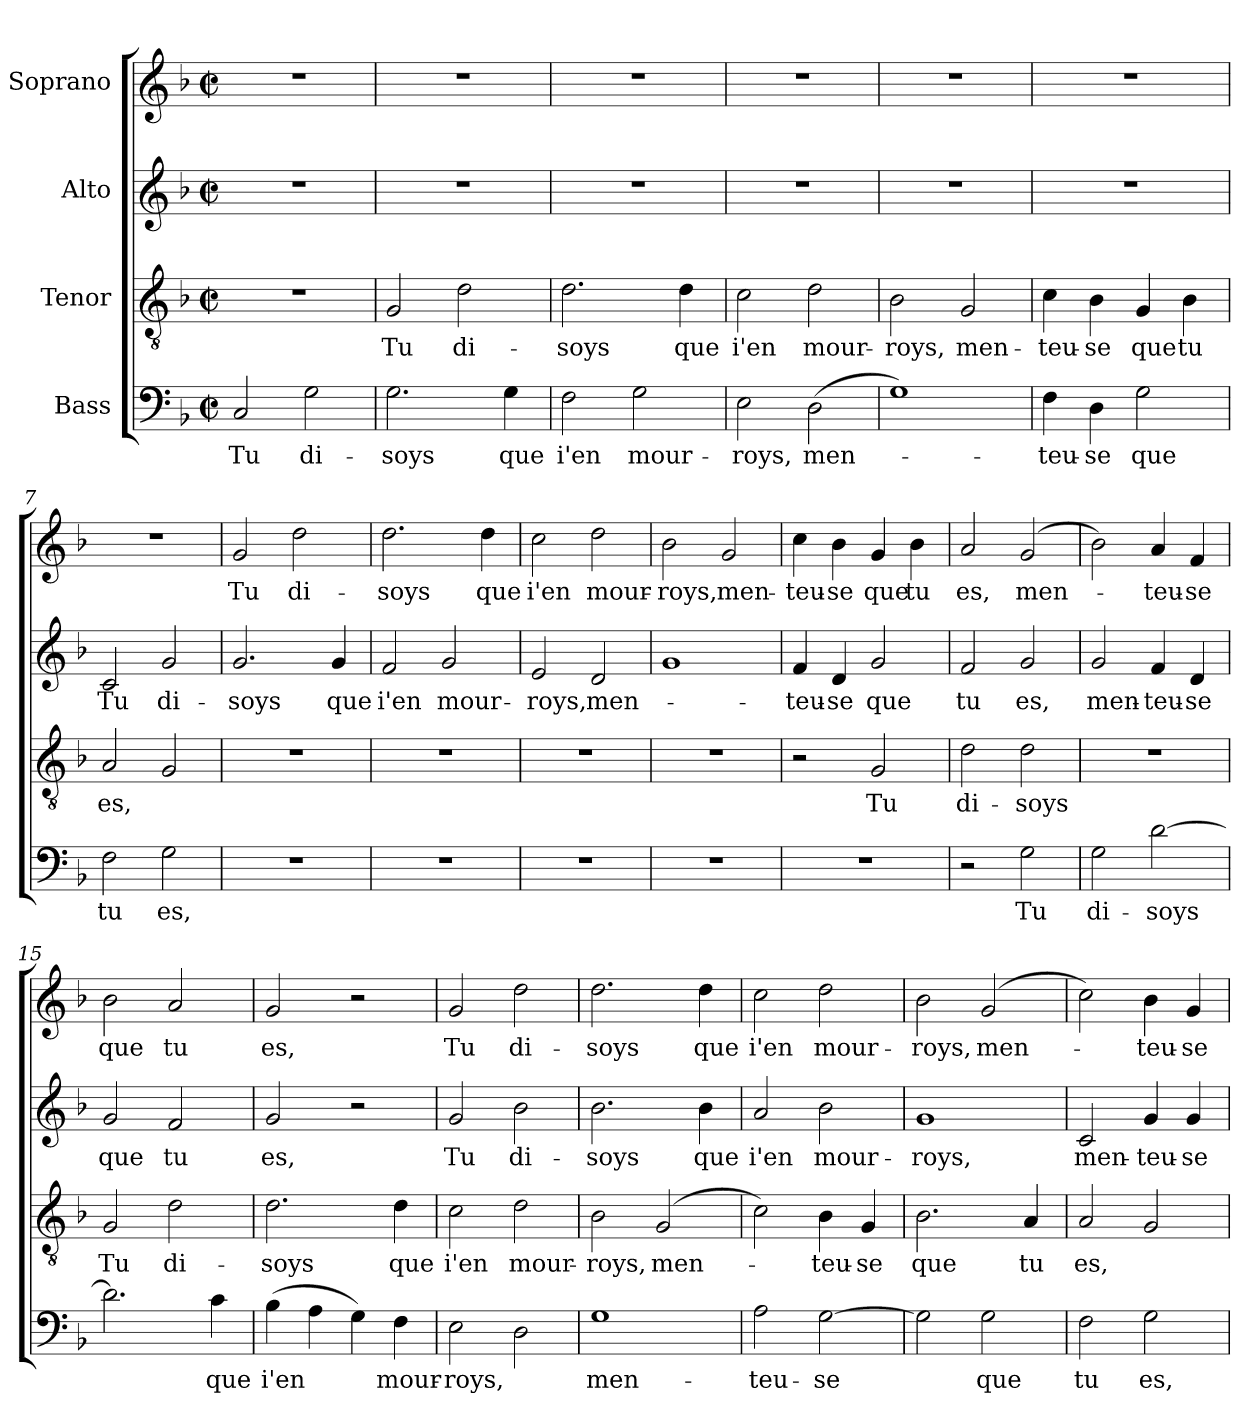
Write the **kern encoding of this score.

**kern	**text	**kern	**text	**kern	**text	**kern	**text
*part4	*part4	*part3	*part3	*part2	*part2	*part1	*part1
*staff4	*staff4	*staff3	*staff3	*staff2	*staff2	*staff1	*staff1
*I"Bass	*	*I"Tenor	*	*I"Alto	*	*I"Soprano	*
*clefF4	*	*clefGv2	*	*clefG2	*	*clefG2	*
*k[b-]	*	*k[b-]	*	*k[b-]	*	*k[b-]	*
*F:	*	*F:	*	*F:	*	*F:	*
*M2/2	*	*M2/2	*	*M2/2	*	*M2/2	*
*met(c|)	*	*met(c|)	*	*met(c|)	*	*met(c|)	*
=1	=1	=1	=1	=1	=1	=1	=1
2C/	Tu	1r	.	1r	.	1r	.
2G\	di-	.	.	.	.	.	.
=2	=2	=2	=2	=2	=2	=2	=2
2.G\	-soys	2G/	Tu	1r	.	1r	.
.	.	2d\	di-	.	.	.	.
4G\	que	.	.	.	.	.	.
=3	=3	=3	=3	=3	=3	=3	=3
2F\	i'en	2.d\	-soys	1r	.	1r	.
2G\	mour-	.	.	.	.	.	.
.	.	4d\	que	.	.	.	.
=4	=4	=4	=4	=4	=4	=4	=4
2E\	-roys,	2c\	i'en	1r	.	1r	.
(2D\	men-	2d\	mour-	.	.	.	.
=5	=5	=5	=5	=5	=5	=5	=5
1G)	.	2B-\	-roys,	1r	.	1r	.
.	.	2G/	men-	.	.	.	.
=6	=6	=6	=6	=6	=6	=6	=6
4F\	-teu-	4c\	-teu-	1r	.	1r	.
4D\	-se	4B-\	-se	.	.	.	.
2G\	que	4G/	que	.	.	.	.
.	.	4B-\	tu	.	.	.	.
=7	=7	=7	=7	=7	=7	=7	=7
2F\	tu	2A/	es,	2c/	Tu	1r	.
2G\	es,	2G/	.	2g/	di-	.	.
!!LO:LB:g=z
=8	=8	=8	=8	=8	=8	=8	=8
1r	.	1r	.	2.g/	-soys	2g/	Tu
.	.	.	.	.	.	2dd\	di-
.	.	.	.	4g/	que	.	.
=9	=9	=9	=9	=9	=9	=9	=9
1r	.	1r	.	2f/	i'en	2.dd\	-soys
.	.	.	.	2g/	mour-	.	.
.	.	.	.	.	.	4dd\	que
=10	=10	=10	=10	=10	=10	=10	=10
1r	.	1r	.	2e/	-roys,	2cc\	i'en
.	.	.	.	2d/	men-	2dd\	mour-
=11	=11	=11	=11	=11	=11	=11	=11
1r	.	1r	.	1g	.	2b-\	-roys,
.	.	.	.	.	.	2g/	men-
=12	=12	=12	=12	=12	=12	=12	=12
1r	.	2r	.	4f/	-teu-	4cc\	-teu-
.	.	.	.	4d/	-se	4b-\	-se
.	.	2G/	Tu	2g/	que	4g/	que
.	.	.	.	.	.	4b-\	tu
=13	=13	=13	=13	=13	=13	=13	=13
2r	.	2d\	di-	2f/	tu	2a/	es,
2G\	Tu	2d\	-soys	2g/	es,	(2g/	men-
=14	=14	=14	=14	=14	=14	=14	=14
2G\	di-	1r	.	2g/	men-	2b-\)	.
[2d\	-soys	.	.	4f/	-teu-	4a/	-teu-
.	.	.	.	4d/	-se	4f/	-se
!!LO:PB:g=z
=15	=15	=15	=15	=15	=15	=15	=15
2.d\]	.	2G/	Tu	2g/	que	2b-\	que
.	.	2d\	di-	2f/	tu	2a/	tu
4c\	que	.	.	.	.	.	.
=16	=16	=16	=16	=16	=16	=16	=16
(4B-\	i'en	2.d\	-soys	2g/	es,	2g/	es,
4A\	.	.	.	.	.	.	.
4G\)	.	.	.	2r	.	2r	.
4F\	mour-	4d\	que	.	.	.	.
=17	=17	=17	=17	=17	=17	=17	=17
2E\	-roys,	2c\	i'en	2g/	Tu	2g/	Tu
2D\	.	2d\	mour-	2b-\	di-	2dd\	di-
=18	=18	=18	=18	=18	=18	=18	=18
1G	men-	2B-\	-roys,	2.b-\	-soys	2.dd\	-soys
.	.	(2G/	men-	.	.	.	.
.	.	.	.	4b-\	que	4dd\	que
=19	=19	=19	=19	=19	=19	=19	=19
2A\	-teu-	2c\)	.	2a/	i'en	2cc\	i'en
[2G\	-se	4B-\	-teu-	2b-\	mour-	2dd\	mour-
.	.	4G/	-se	.	.	.	.
=20	=20	=20	=20	=20	=20	=20	=20
2G\]	.	2.B-\	que	1g	-roys,	2b-\	-roys,
2G\	que	.	.	.	.	(2g/	men-
.	.	4A/	tu	.	.	.	.
=21	=21	=21	=21	=21	=21	=21	=21
2F\	tu	2A/	es,	2c/	men-	2cc\)	.
2G\	es,	2G/	.	4g/	-teu-	4b-\	-teu-
.	.	.	.	4g/	-se	4g/	-se
=	=	=	=	=	=	=	=
*-	*-	*-	*-	*-	*-	*-	*-
